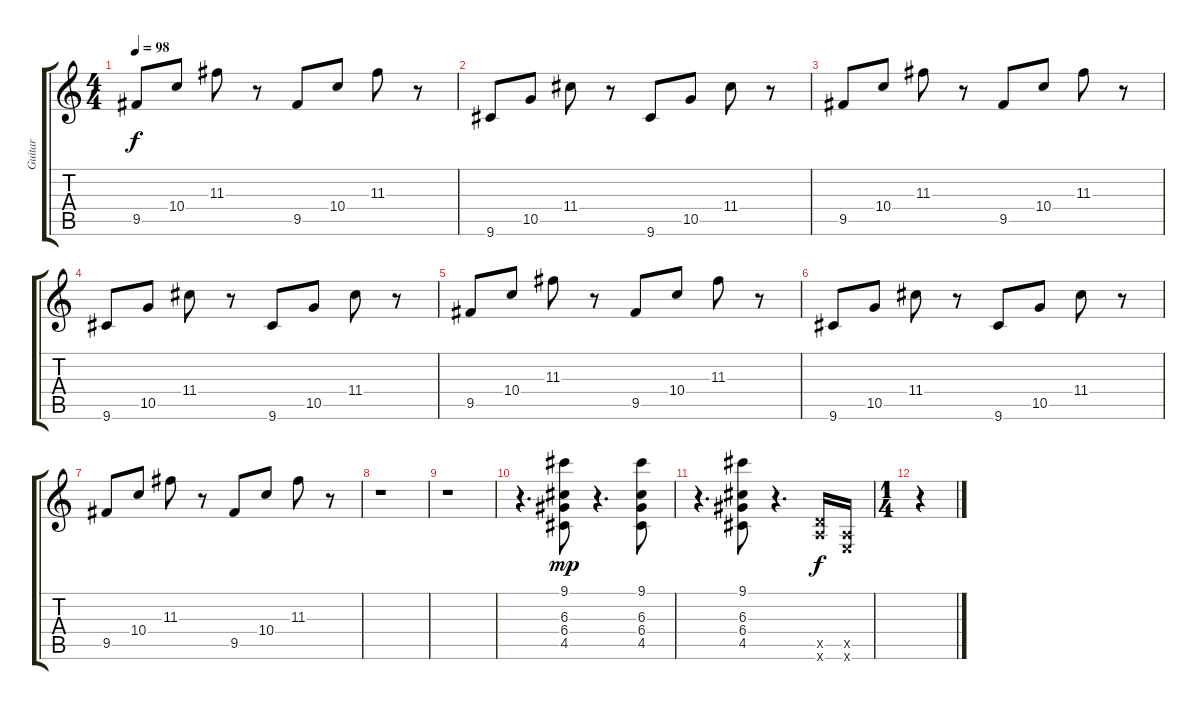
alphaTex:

\track ("Guitar" "Guitar") {instrument overdrivenguitar}
\staff {score tabs}
\tuning (E4 B3 G3 D3 A2 E2) {hide}
\ts (4 4)
\tempo 98
\clef g2
\ks c
9.5.8{dy f} 10.4.8 11.3.8 r.8 9.5.8 10.4.8 11.3.8 r.8 |
9.6.8 10.5.8 11.4.8 r.8 9.6.8 10.5.8 11.4.8 r.8 |
9.5.8 10.4.8 11.3.8 r.8 9.5.8 10.4.8 11.3.8 r.8 |
9.6.8 10.5.8 11.4.8 r.8 9.6.8 10.5.8 11.4.8 r.8 |
9.5.8 10.4.8 11.3.8 r.8 9.5.8 10.4.8 11.3.8 r.8 |
9.6.8 10.5.8 11.4.8 r.8 9.6.8 10.5.8 11.4.8 r.8 |
9.5.8 10.4.8 11.3.8 r.8 9.5.8 10.4.8 11.3.8 r.8 |
r.1 |
r.1 |
r.4{d} (9.1 6.3 6.4 4.5).8{dy mp} r.4{d} (9.1 6.3 6.4 4.5).8 |
r.4{d} (9.1 6.3 6.4 4.5).8 r.4{d} (0.5{x} 10.6{x}).16{dy f} (0.5{x} 0.6{x}).16 |
\ts (1 4)
r.4
